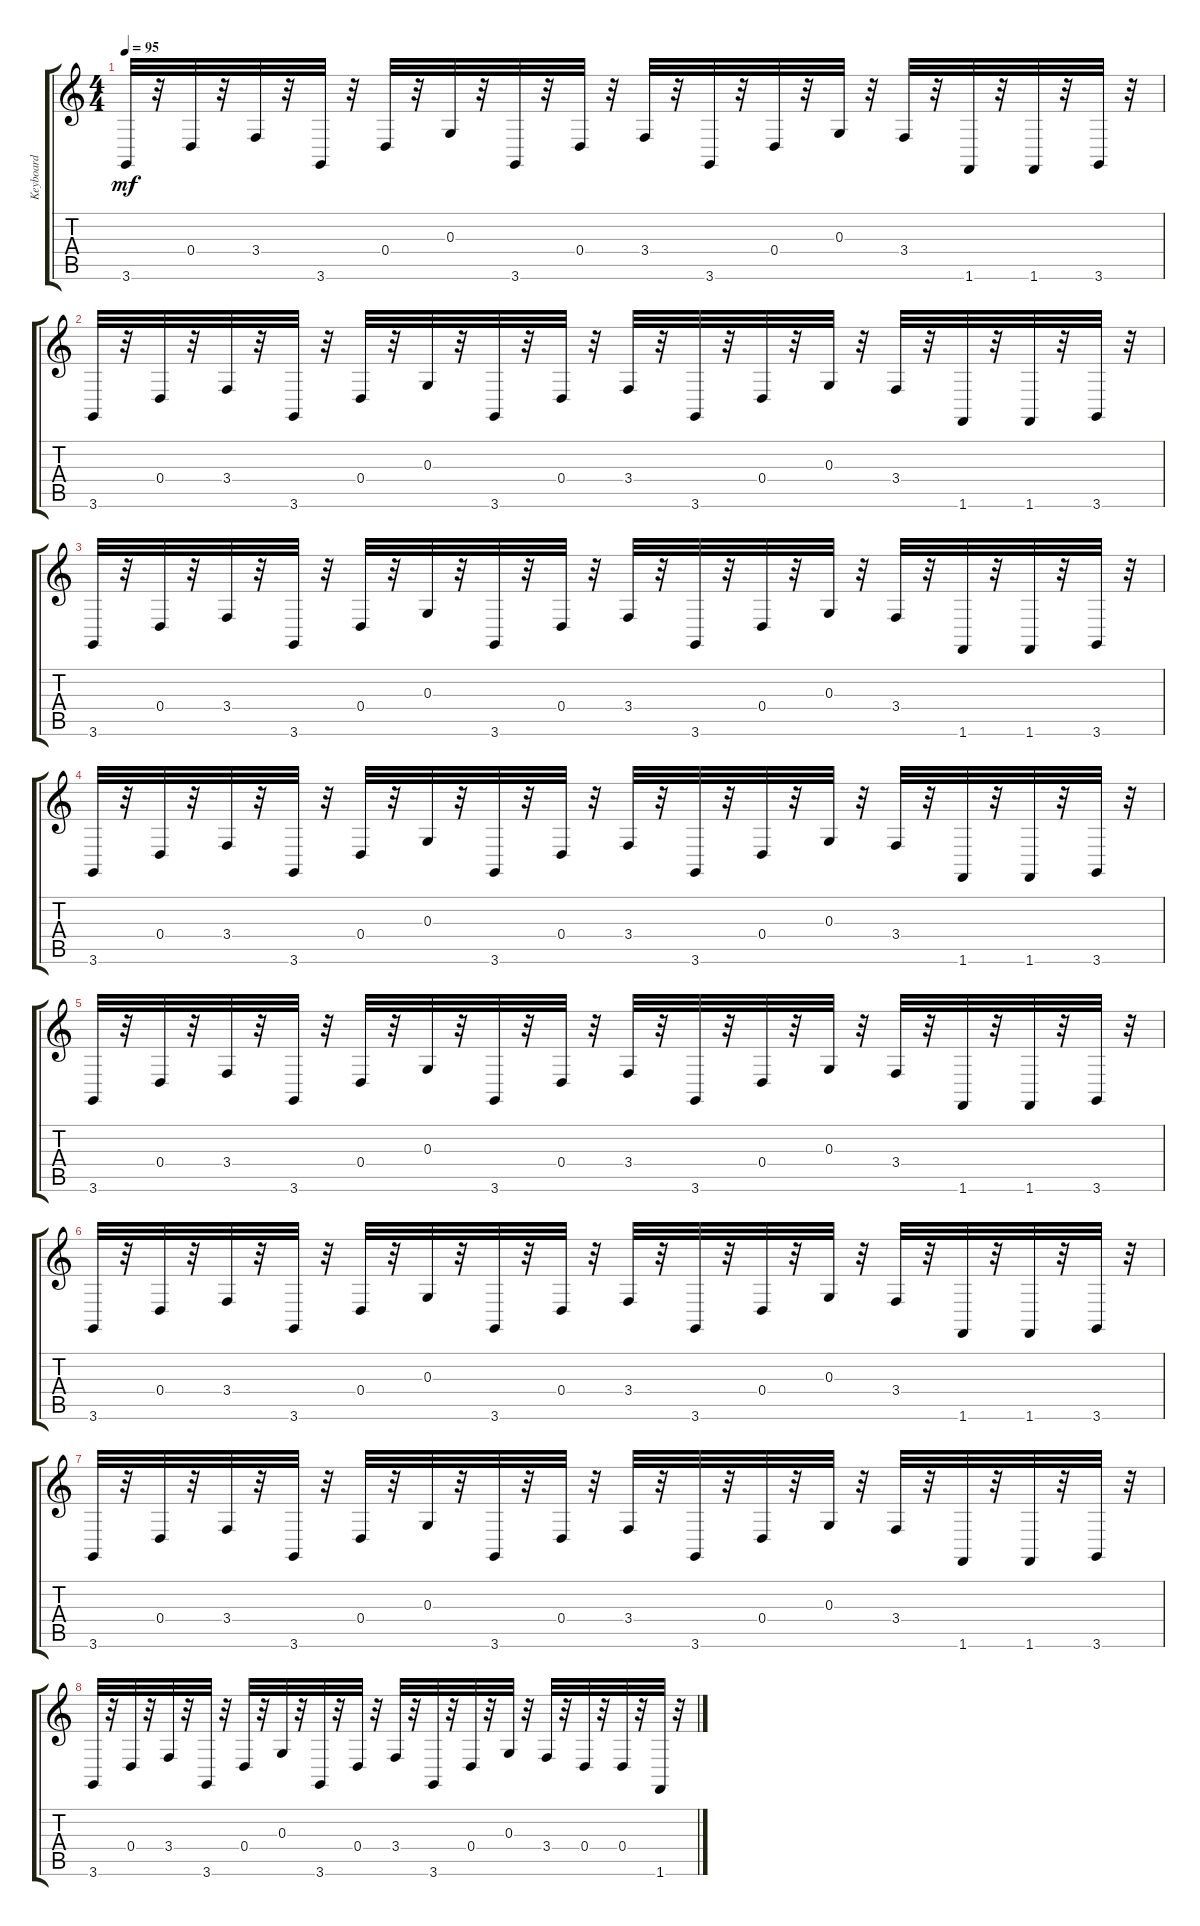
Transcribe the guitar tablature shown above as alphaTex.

\track ("Keyboard" "Keyboard") {instrument stringensemble1}
\staff {score tabs}
\tuning (E4 B3 G3 D3 A2 E2) {hide}
\ts (4 4)
\tempo 95
\clef g2
\ks c
3.6.32{dy mf} r.32 0.4.32 r.32 3.4.32 r.32 3.6.32 r.32 0.4.32 r.32 0.3.32 r.32 3.6.32 r.32 0.4.32 r.32 3.4.32 r.32 3.6.32 r.32 0.4.32 r.32 0.3.32 r.32 3.4.32 r.32 1.6.32 r.32 1.6.32 r.32 3.6.32 r.32 |
3.6.32 r.32 0.4.32 r.32 3.4.32 r.32 3.6.32 r.32 0.4.32 r.32 0.3.32 r.32 3.6.32 r.32 0.4.32 r.32 3.4.32 r.32 3.6.32 r.32 0.4.32 r.32 0.3.32 r.32 3.4.32 r.32 1.6.32 r.32 1.6.32 r.32 3.6.32 r.32 |
3.6.32 r.32 0.4.32 r.32 3.4.32 r.32 3.6.32 r.32 0.4.32 r.32 0.3.32 r.32 3.6.32 r.32 0.4.32 r.32 3.4.32 r.32 3.6.32 r.32 0.4.32 r.32 0.3.32 r.32 3.4.32 r.32 1.6.32 r.32 1.6.32 r.32 3.6.32 r.32 |
3.6.32 r.32 0.4.32 r.32 3.4.32 r.32 3.6.32 r.32 0.4.32 r.32 0.3.32 r.32 3.6.32 r.32 0.4.32 r.32 3.4.32 r.32 3.6.32 r.32 0.4.32 r.32 0.3.32 r.32 3.4.32 r.32 1.6.32 r.32 1.6.32 r.32 3.6.32 r.32 |
3.6.32 r.32 0.4.32 r.32 3.4.32 r.32 3.6.32 r.32 0.4.32 r.32 0.3.32 r.32 3.6.32 r.32 0.4.32 r.32 3.4.32 r.32 3.6.32 r.32 0.4.32 r.32 0.3.32 r.32 3.4.32 r.32 1.6.32 r.32 1.6.32 r.32 3.6.32 r.32 |
3.6.32 r.32 0.4.32 r.32 3.4.32 r.32 3.6.32 r.32 0.4.32 r.32 0.3.32 r.32 3.6.32 r.32 0.4.32 r.32 3.4.32 r.32 3.6.32 r.32 0.4.32 r.32 0.3.32 r.32 3.4.32 r.32 1.6.32 r.32 1.6.32 r.32 3.6.32 r.32 |
3.6.32 r.32 0.4.32 r.32 3.4.32 r.32 3.6.32 r.32 0.4.32 r.32 0.3.32 r.32 3.6.32 r.32 0.4.32 r.32 3.4.32 r.32 3.6.32 r.32 0.4.32 r.32 0.3.32 r.32 3.4.32 r.32 1.6.32 r.32 1.6.32 r.32 3.6.32 r.32 |
3.6.32 r.32 0.4.32 r.32 3.4.32 r.32 3.6.32 r.32 0.4.32 r.32 0.3.32 r.32 3.6.32 r.32 0.4.32 r.32 3.4.32 r.32 3.6.32 r.32 0.4.32 r.32 0.3.32 r.32 3.4.32 r.32 0.4.32 r.32 0.4.32 r.32 1.6.32 r.32
